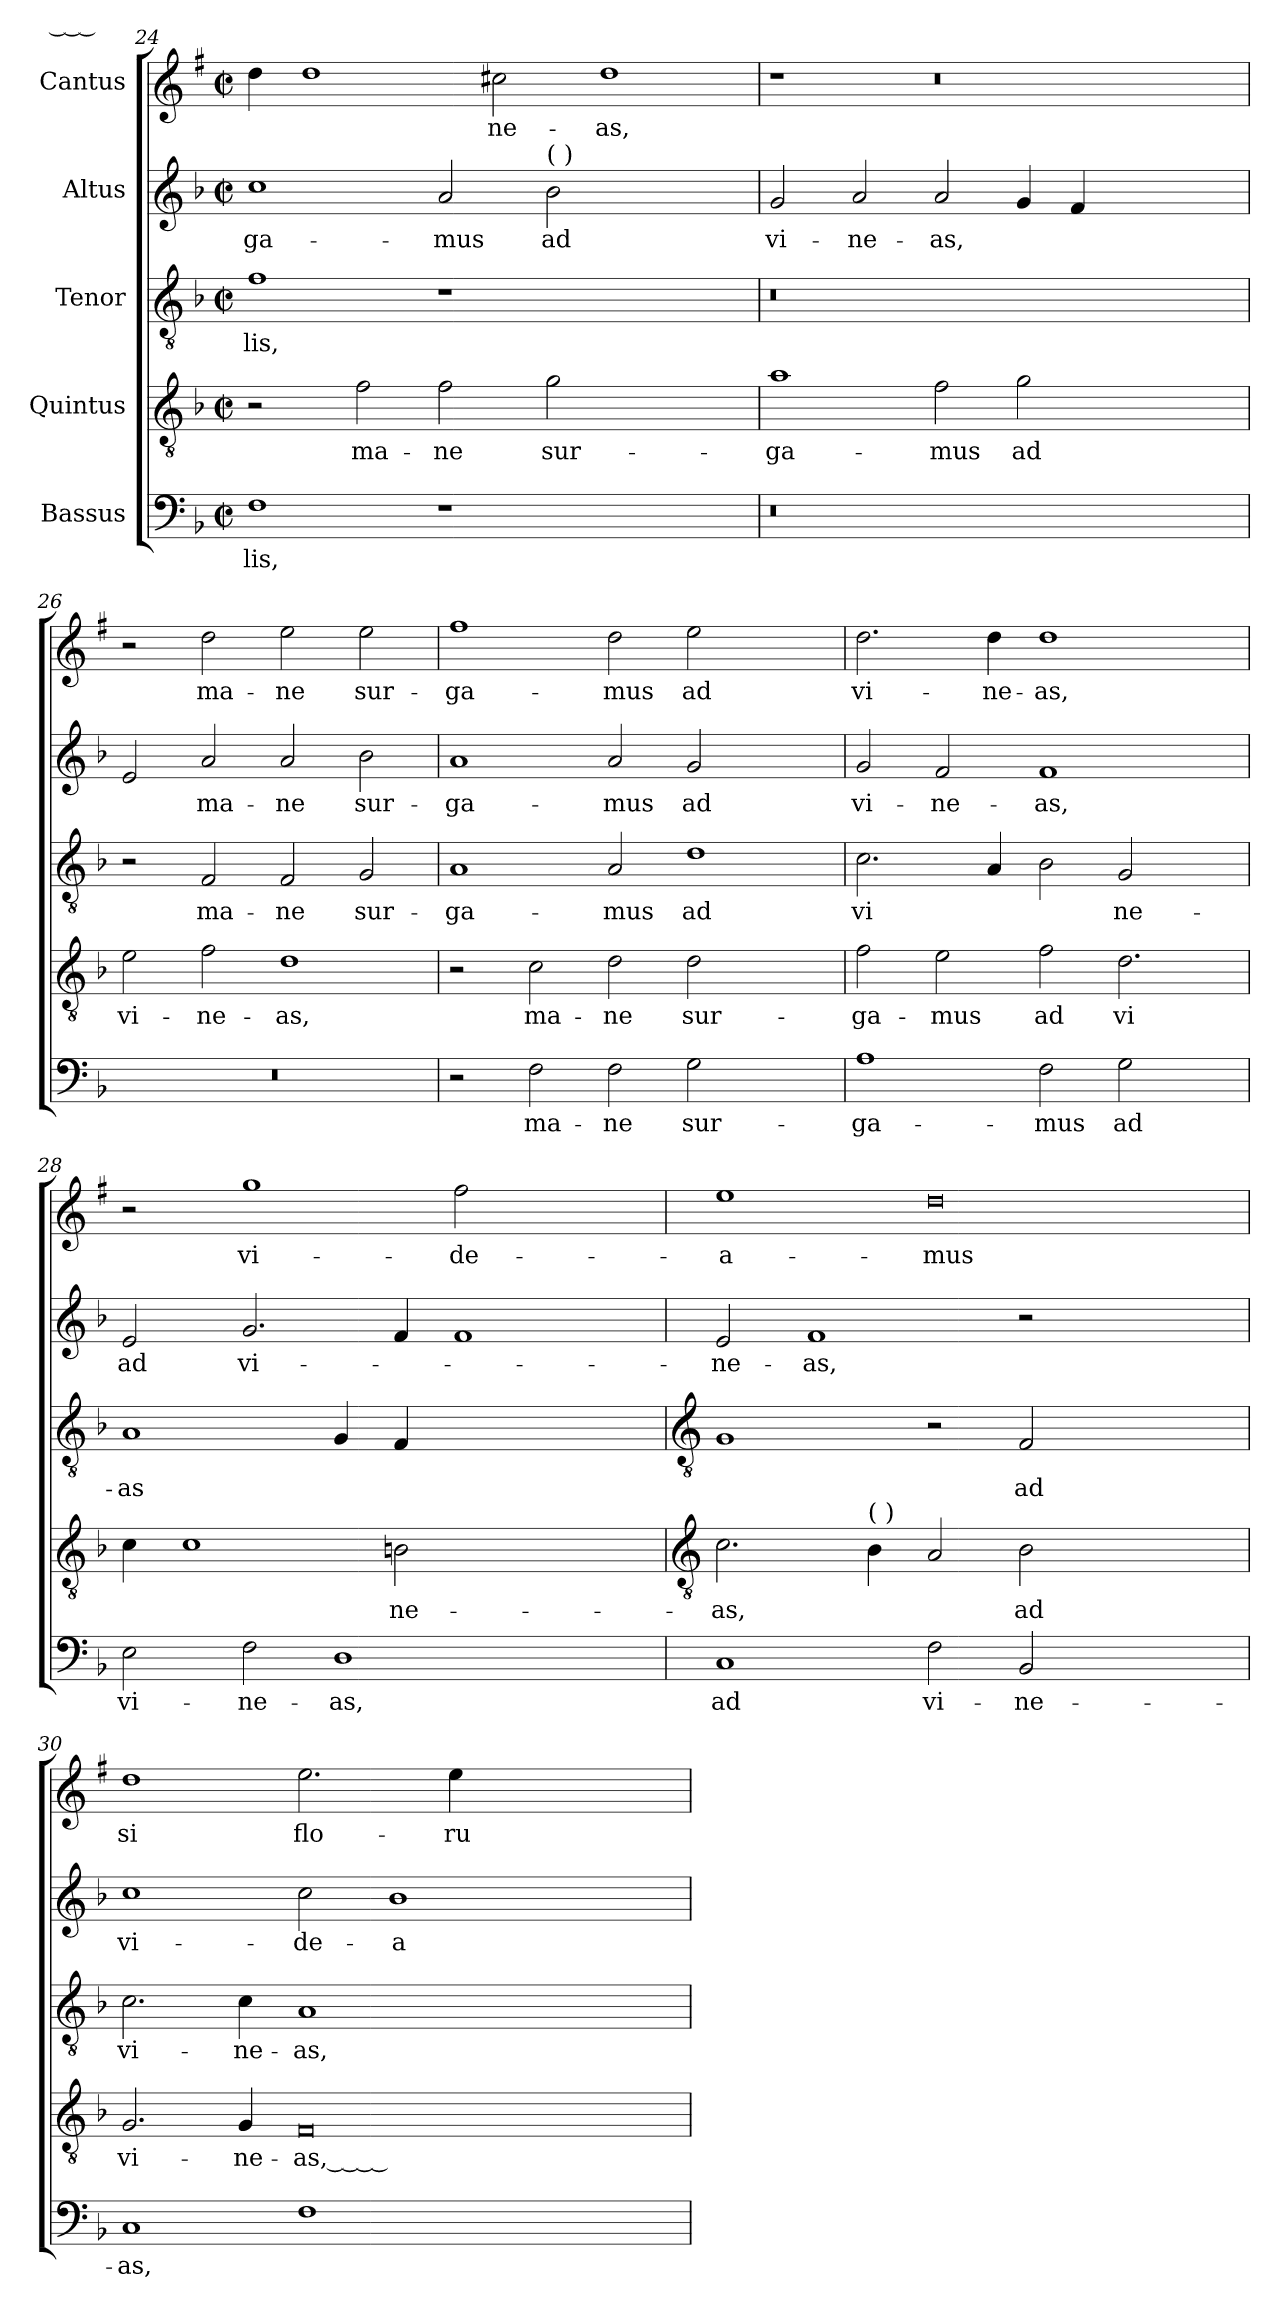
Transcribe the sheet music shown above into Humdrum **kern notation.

**kern	**text	**kern	**text	**kern	**text	**kern	**text	**kern	**text
*part5	*part5	*part4	*part4	*part3	*part3	*part2	*part2	*part1	*part1
*staff5	*staff5	*staff4	*staff4	*staff3	*staff3	*staff2	*staff2	*staff1	*staff1
*I"Bassus	*	*I"Quintus	*	*I"Tenor	*	*I"Altus	*	*I"Cantus	*
!!LO:LB:g=z
*clefF4	*	*clefGv2	*	*clefGv2	*	*clefG2	*	*clefG2	*
*	*	*	*	*	*	*	*	*ITrd1c2	*
*k[b-]	*	*k[b-]	*	*k[b-]	*	*k[b-]	*	*k[b-]	*
*F:	*	*F:	*	*F:	*	*F:	*	*F:	*
*M4/2	*	*M4/2	*	*M4/2	*	*M4/2	*	*M4/2	*
*met(c|)	*	*met(c|)	*	*met(c|)	*	*met(c|)	*	*met(c|)	*
=24	=24	=24	=24	=24	=24	=24	=24	=24	=24
!	!LO:LY:b	!	!	!	!LO:LY:b	!	!LO:LY:b	!	!
1F	lis,	2r	.	1f	lis,	1cc	-ga-	4cc	.
.	.	.	.	.	.	.	.	1cc	.
!	!	!	!LO:LY:b	!	!	!	!	!	!
.	.	2f	ma-	.	.	.	.	.	.
!	!	!	!LO:LY:b	!	!	!	!LO:LY:b	!	!
1r	.	2f	-ne	1r	.	2a	-mus	.	.
!	!	!	!	!	!	!	!	!	!LO:LY:b
.	.	.	.	.	.	.	.	2bn	ne-
!	!	!	!	!	!	!LO:TX:a:t=(  )	!	!	!
!	!	!	!LO:LY:b	!	!	!	!LO:LY:b	!	!
.	.	2g	sur-	.	.	2b-	ad	.	.
!	!	!	!	!	!	!	!	!	!LO:LY:b
.	.	.	.	.	.	.	.	1cc	-as,
2.ryy	.	2.ryy	.	2.ryy	.	2.ryy	.	.	.
=25	=25	=25	=25	=25	=25	=25	=25	=25	=25
!	!	!	!LO:LY:b	!	!	!	!LO:LY:b	!	!
0r	.	1a	-ga-	0r	.	2g	vi-	1r	.
!	!	!	!	!	!	!	!LO:LY:b	!	!
.	.	.	.	.	.	2a	-ne-	.	.
!	!	!	!LO:LY:b	!	!	!	!LO:LY:b	!	!
.	.	2f	-mus	.	.	2a	-as,	0r	.
!	!	!	!LO:LY:b	!	!	!	!	!	!
.	.	2g	ad	.	.	4g	.	.	.
.	.	.	.	.	.	4f	.	.	.
1ryy	.	1ryy	.	1ryy	.	1ryy	.	.	.
=26	=26	=26	=26	=26	=26	=26	=26	=26	=26
!	!	!	!LO:LY:b	!	!	!	!	!	!
0r	.	2e	vi-	2r	.	2e	.	2r	.
!	!	!	!LO:LY:b	!	!LO:LY:b	!	!LO:LY:b	!	!LO:LY:b
.	.	2f	-ne-	2F	ma-	2a	ma-	2cc	ma-
!	!	!	!LO:LY:b	!	!LO:LY:b	!	!LO:LY:b	!	!LO:LY:b
.	.	1d	-as,	2F	-ne	2a	-ne	2dd	-ne
!	!	!	!	!	!LO:LY:b	!	!LO:LY:b	!	!LO:LY:b
.	.	.	.	2G	sur-	2b-	sur-	2dd	sur-
!!LO:LB:g=z
=27	=27	=27	=27	=27	=27	=27	=27	=27	=27
!	!	!	!	!	!LO:LY:b	!	!LO:LY:b	!	!LO:LY:b
*	*	*	*	*	*	*	*	*^	*
2r	.	2r	.	1A	-ga-	1a	-ga-	1ee	0ryy	-ga-
!	!LO:LY:b	!	!LO:LY:b	!	!	!	!	!	!	!
2F	ma-	2c	ma-	.	.	.	.	.	.	.
!	!LO:LY:b	!	!LO:LY:b	!	!LO:LY:b	!	!LO:LY:b	!	!	!LO:LY:b
2F	-ne	2d	-ne	2A	-mus	2a	-mus	2cc	.	-mus
!	!LO:LY:b	!	!LO:LY:b	!	!LO:LY:b	!	!LO:LY:b	!	!	!LO:LY:b
2G	sur-	2d	sur-	1d	ad	2g	ad	2dd	.	ad
2ryy	.	2ryy	.	.	.	2ryy	.	2ryy	2ryy	.
=28A	=28A	=28A	=28A	=28A	=28A	=28A	=28A	=28A	=28A	=28A
!	!LO:LY:b	!	!LO:LY:b	!	!LO:LY:b	!	!LO:LY:b	!	!	!LO:LY:b
1A	-ga-	2f	-ga-	2.c	vi	2g	vi-	2.cc	0ryy	vi-
!	!	!	!LO:LY:b	!	!	!	!LO:LY:b	!	!	!
.	.	2e	-mus	.	.	2f	-ne-	.	.	.
!	!	!	!	!	!	!	!	!	!	!LO:LY:b
.	.	.	.	4A	.	.	.	4cc	.	-ne-
!	!LO:LY:b	!	!LO:LY:b	!	!	!	!LO:LY:b	!	!	!LO:LY:b
2F	-mus	2f	ad	2B-	.	1f	-as,	1cc	.	-as,
!	!LO:LY:b	!	!LO:LY:b	!	!LO:LY:b	!	!	!	!	!
2G	ad	2.d	vi	2G	ne-	.	.	.	.	.
4ryy	.	.	.	4ryy	.	4ryy	.	4ryy	4ryy	.
!!LO:LB:g=z	!!
=28B	=28B	=28B	=28B	=28B	=28B	=28B	=28B	=28B	=28B	=28B
!	!LO:LY:b	!	!	!	!LO:LY:b	!	!LO:LY:b	!	!	!
2E	vi-	4c	.	1A	-as	2e	ad	2r	0ryy	.
.	.	1c	.	.	.	.	.	.	.	.
!	!LO:LY:b	!	!	!	!	!	!LO:LY:b	!	!	!LO:LY:b
2F	-ne-	.	.	.	.	2.g	vi-	1ff	.	vi-
!	!LO:LY:b	!	!	!	!	!	!	!	!	!
1D	-as,	.	.	4G	.	.	.	.	.	.
!	!	!	!LO:LY:b	!	!	!	!	!	!	!
.	.	2Bn	ne-	4F	.	4f	.	.	.	.
!	!	!	!	!	!	!	!	!	!	!LO:LY:b
.	.	.	.	1ryy	.	1f	.	2ee	.	-de-
.	.	2.ryy	.	.	.	.	.	.	.	.
2ryy	.	.	.	.	.	.	.	2ryy	2ryy	.
!!LO:LB:g=z	!!
=29A	=29A	=29A	=29A	=29A	=29A	=29A	=29A	=29A	=29A	=29A
*	*	*clefGv2	*	*clefGv2	*	*	*	*	*	*
!	!LO:LY:b	!	!LO:LY:b	!	!LO:LY:b	!	!LO:LY:b	!	!	!LO:LY:b
1C	ad	2.c	-as,	1G	____	2e	-ne-	1dd	0ryy	-a-
!	!	!	!	!	!	!	!LO:LY:b	!	!	!
.	.	.	.	.	.	1f	-as,	.	.	.
!	!	!LO:TX:a:t=(  )	!	!	!	!	!	!	!	!
.	.	4B-	.	.	.	.	.	.	.	.
!	!LO:LY:b	!	!	!	!	!	!	!	!	!LO:LY:b
2F	vi-	2A	.	2r	.	.	.	0cc	.	-mus
!	!LO:LY:b	!	!LO:LY:b	!	!LO:LY:b	!	!	!	!	!
2BB-	-ne-	2B-	ad	2F	ad	2r	.	.	.	.
1ryy	.	1ryy	.	1ryy	.	1ryy	.	.	1ryy	.
=30A	=30A	=30A	=30A	=30A	=30A	=30A	=30A	=30A	=30A	=30A
!	!LO:LY:b	!	!LO:LY:b	!	!LO:LY:b	!	!LO:LY:b	!	!	!LO:LY:b
1C	-as,	2.G	vi-	2.c	vi-	1cc	vi-	1cc	1ryy	si
!	!	!	!LO:LY:b	!	!LO:LY:b	!	!	!	!	!
.	.	4G	-ne-	4c	-ne-	.	.	.	.	.
!	!	!	!LO:LY:b	!	!LO:LY:b	!	!LO:LY:b	!	!	!LO:LY:b
1F	.	0F	-as,_____	1A	-as,	2cc	-de-	2.dd	2ryy	flo-
!	!	!	!	!	!	!	!LO:LY:b	!	!	!
.	.	.	.	.	.	1b-	-a-	.	2ryy	.
!	!	!	!	!	!	!	!	!	!	!LO:LY:b
.	.	.	.	.	.	.	.	4dd	.	-ru-
1ryy	.	.	.	1ryy	.	.	.	1ryy	1ryy	.
.	.	.	.	.	.	2ryy	.	.	.	.
*	*	*	*	*	*	*	*	*v	*v	*
=	=	=	=	=	=	=	=	=	=
*-	*-	*-	*-	*-	*-	*-	*-	*-	*-
